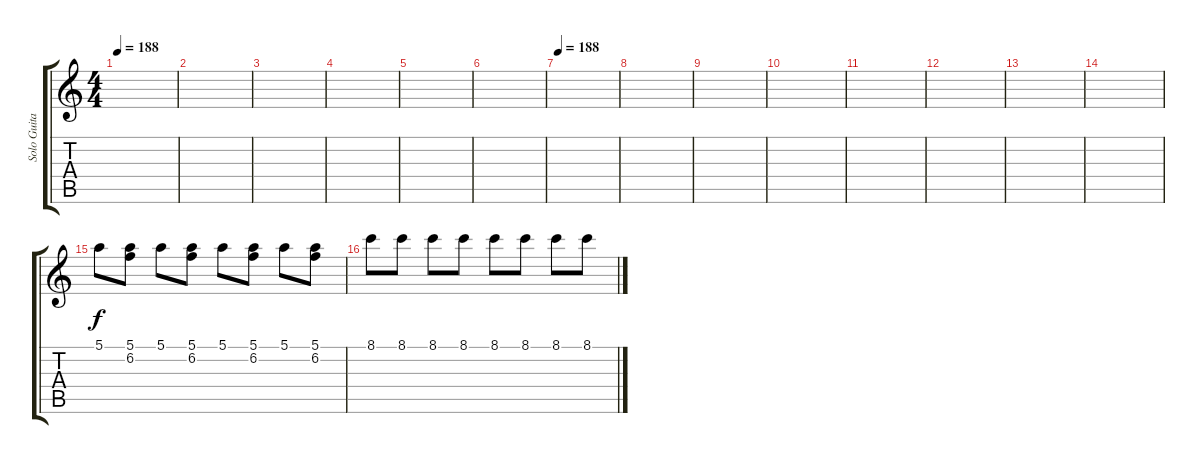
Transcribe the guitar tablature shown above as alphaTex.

\track ("Solo Guitar" "Solo Guita") {instrument distortionguitar}
\staff {score tabs}
\tuning (E4 B3 G3 D3 A2 D2) {hide}
\ts (4 4)
\tempo 188
\tempo 170
\tempo 188
\clef g2
\ks c
|
|
|
|
|
|
\tempo 188
|
|
|
|
|
|
|
|
5.1.8 (5.1 6.2).8 5.1.8 (5.1 6.2).8 5.1.8 (5.1 6.2).8 5.1.8 (5.1 6.2).8 |
8.1.8 8.1.8 8.1.8 8.1.8 8.1.8 8.1.8 8.1.8 8.1.8
